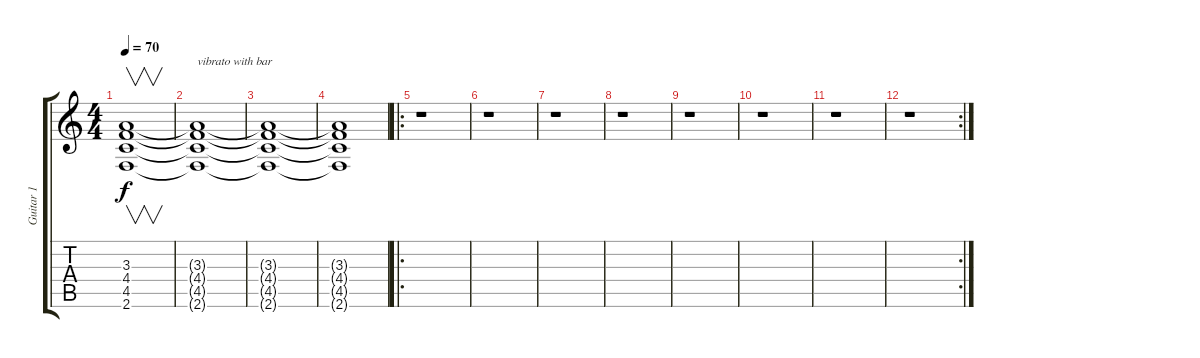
\track ("Guitar 1" "Guitar 1") {instrument overdrivenguitar}
\staff {score tabs}
\tuning (Eb4 Bb3 Gb3 Db3 Ab2 Eb2) {hide}
\ts (4 4)
\tempo 70
\clef g2
\ks c
(3.3 4.4 4.5 2.6).1{v dy f} |
(3.3{t} 4.4{t} 4.5{t} 2.6{t}).1{txt "vibrato with bar"} |
(3.3{t} 4.4{t} 4.5{t} 2.6{t}).1 |
(3.3{t} 4.4{t} 4.5{t} 2.6{t}).1 |
\ro
r.1 |
r.1 |
r.1 |
r.1 |
r.1 |
r.1 |
r.1 |
\rc 2
r.1
